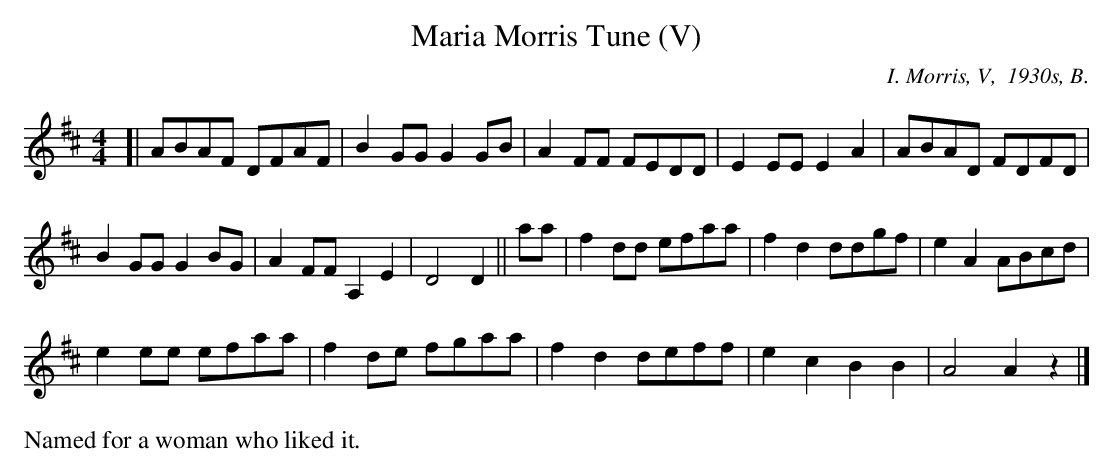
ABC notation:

X:1
T: Maria Morris Tune (V)
O: I. Morris, V,  1930s, B.
M: 4/4
L: 1/8
K: D
[|\
ABAF DFAF | B2GG G2GB | A2FF FEDD | E2EE E2A2 | ABAD FDFD |
B2GG G2BG | A2FF A,2 E2 | D4 D2 || aa | f2dd efaa | f2d2 ddgf | e2A2 ABcd |
e2ee efaa | f2de fgaa | f2d2 deff | e2c2 B2B2 | A4 A2z2 |]
